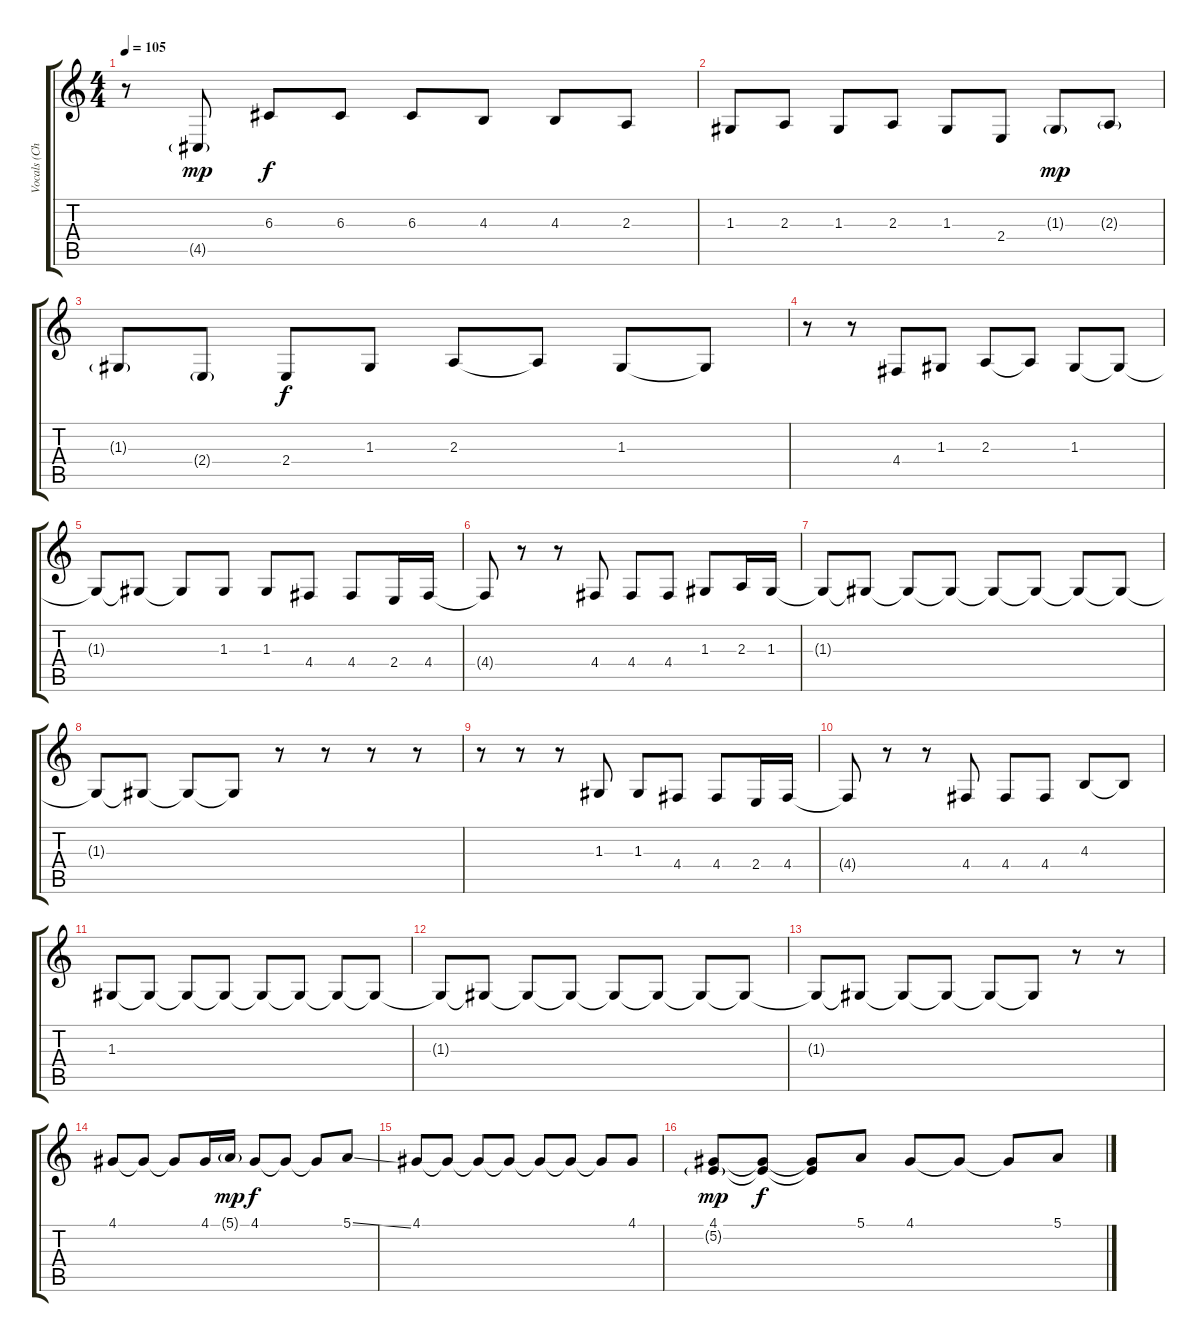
\track ("Vocals (Chester)" "Vocals (Ch") {instrument oboe}
\staff {score tabs}
\tuning (E4 B3 G3 D3 A2 E2) {hide}
\ts (4 4)
\tempo 105
\clef g2
\ks c
r.8{dy f} 4.5{g}.8{dy mp} 6.3.8{dy f} 6.3.8 6.3.8 4.3.8 4.3.8 2.3.8 |
1.3.8 2.3.8 1.3.8 2.3.8 1.3.8 2.4.8 1.3{g}.8{dy mp} 2.3{g}.8 |
1.3{g}.8 2.4{g}.8 2.4.8{dy f} 1.3.8 2.3.8 2.3{t}.8 1.3.8 1.3{t}.8 |
r.8 r.8 4.4.8 1.3.8 2.3.8 2.3{t}.8 1.3.8 1.3{t}.8 |
1.3{t}.8 1.3{t}.8 1.3{t}.8 1.3.8 1.3.8 4.4.8 4.4.8 2.4.16 4.4.16 |
4.4{t}.8 r.8 r.8 4.4.8 4.4.8 4.4.8 1.3.8 2.3.16 1.3.16 |
1.3{t}.8 1.3{t}.8 1.3{t}.8 1.3{t}.8 1.3{t}.8 1.3{t}.8 1.3{t}.8 1.3{t}.8 |
1.3{t}.8 1.3{t}.8 1.3{t}.8 1.3{t}.8 r.8 r.8 r.8 r.8 |
r.8 r.8 r.8 1.3.8 1.3.8 4.4.8 4.4.8 2.4.16 4.4.16 |
4.4{t}.8 r.8 r.8 4.4.8 4.4.8 4.4.8 4.3.8 4.3{t}.8 |
1.3.8 1.3{t}.8 1.3{t}.8 1.3{t}.8 1.3{t}.8 1.3{t}.8 1.3{t}.8 1.3{t}.8 |
1.3{t}.8 1.3{t}.8 1.3{t}.8 1.3{t}.8 1.3{t}.8 1.3{t}.8 1.3{t}.8 1.3{t}.8 |
1.3{t}.8 1.3{t}.8 1.3{t}.8 1.3{t}.8 1.3{t}.8 1.3{t}.8 r.8 r.8 |
4.1.8{volume 16} 4.1{t}.8 4.1{t}.8 4.1.16 5.1{g}.16{dy mp} 4.1.8{dy f} 4.1{t}.8 4.1{t}.8 5.1{ss}.8 |
4.1.8 4.1{t}.8 4.1{t}.8 4.1{t}.8 4.1{t}.8 4.1{t}.8 4.1{t}.8 4.1.8 |
(4.1 5.2{g}).8{dy mp} (4.1{t} 5.2{t}).8{dy f} (4.1{t} 5.2{t}).8 5.1.8 4.1.8 4.1{t}.8 4.1{t}.8 5.1.8
